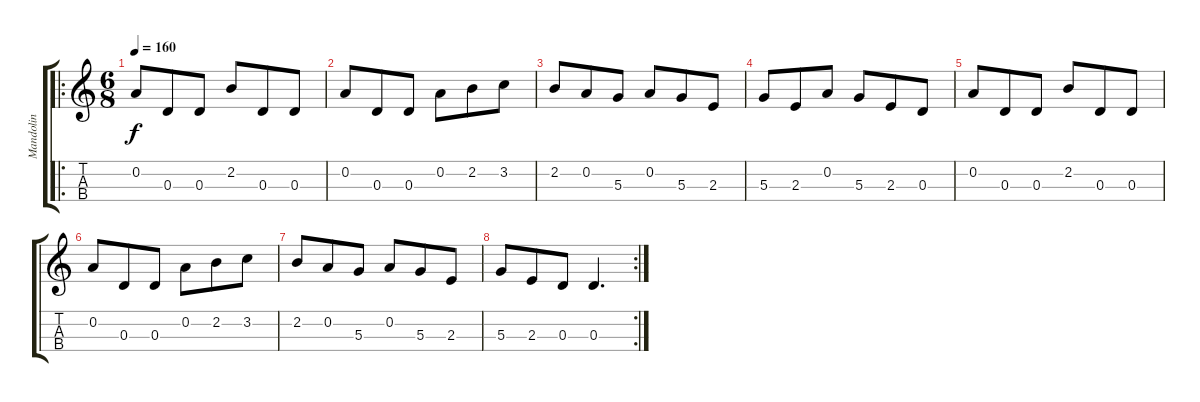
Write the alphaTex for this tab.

\track ("Mandolin" "Mandolin") {instrument acousticguitarsteel}
\staff {score tabs}
\tuning (E4 A3 D3 G2) {hide}
\ro
\ts (6 8)
\tempo 160
\clef g2
\ks c
0.2.8{dy f} 0.3.8 0.3.8 2.2.8 0.3.8 0.3.8 |
0.2.8 0.3.8 0.3.8 0.2.8 2.2.8 3.2.8 |
2.2.8 0.2.8 5.3.8 0.2.8 5.3.8 2.3.8 |
5.3.8 2.3.8 0.2.8 5.3.8 2.3.8 0.3.8 |
0.2.8 0.3.8 0.3.8 2.2.8 0.3.8 0.3.8 |
0.2.8 0.3.8 0.3.8 0.2.8 2.2.8 3.2.8 |
2.2.8 0.2.8 5.3.8 0.2.8 5.3.8 2.3.8 |
\rc 2
5.3.8 2.3.8 0.3.8 0.3.4{d}
